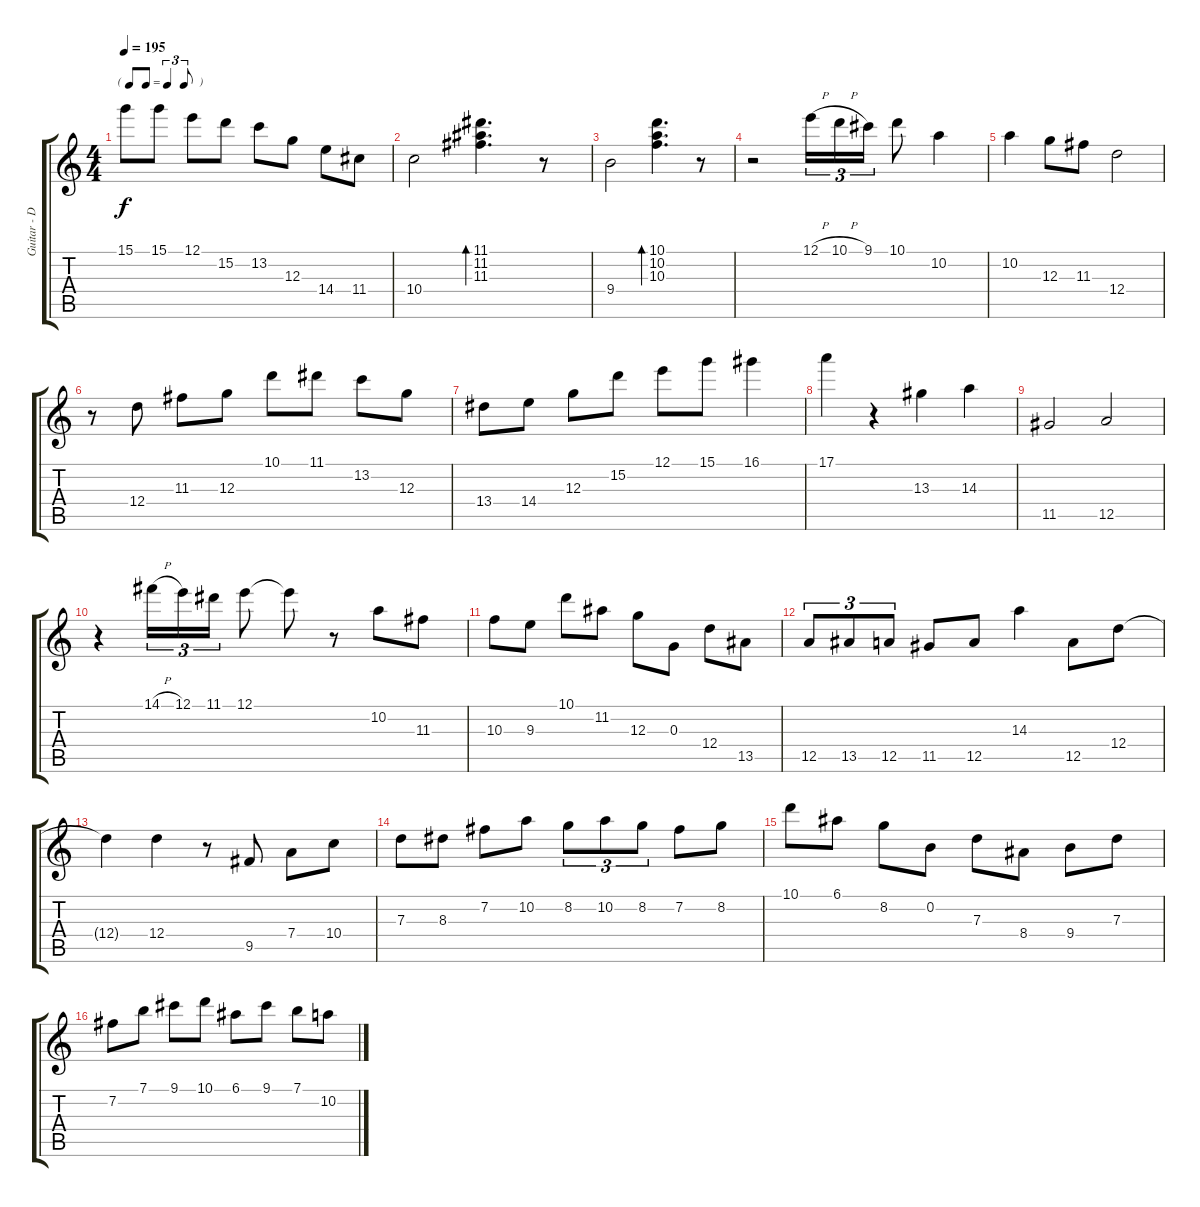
\track ("Guitar - Django" "Guitar - D") {instrument acousticguitarsteel}
\staff {score tabs}
\tuning (E4 B3 G3 D3 A2 E2) {hide}
\ts (4 4)
\tf triplet8th
\tempo 195
\clef g2
\ks c
15.1.8{dy f} 15.1.8 12.1.8 15.2.8 13.2.8 12.3.8 14.4.8 11.4.8 |
10.4.2 (11.1 11.2 11.3).4{d bd 480} r.8 |
9.4.2 (10.1 10.2 10.3).4{d bd 480} r.8 |
r.2 12.1{h}.16{tu (3 2)} 10.1{h}.16{tu (3 2)} 9.1.16{tu (3 2)} 10.1.8 10.2.4 |
10.2.4 12.3.8 11.3.8 12.4.2 |
r.8 12.4.8 11.3.8 12.3.8 10.1.8 11.1.8 13.2.8 12.3.8 |
13.4.8 14.4.8 12.3.8 15.2.8 12.1.8 15.1.8 16.1.4 |
17.1.4 r.4 13.3.4 14.3.4 |
11.5.2 12.5.2 |
r.4 14.1{h}.16{tu (3 2)} 12.1.16{tu (3 2)} 11.1.16{tu (3 2)} 12.1.8 12.1{t}.8 r.8 10.2.8 11.3.8 |
10.3.8 9.3.8 10.1.8 11.2.8 12.3.8 0.3.8 12.4.8 13.5.8 |
12.5.8{tu (3 2)} 13.5.8{tu (3 2)} 12.5.8{tu (3 2)} 11.5.8 12.5.8 14.3.4 12.5.8 12.4.8 |
12.4{t}.4 12.4.4 r.8 9.5.8 7.4.8 10.4.8 |
7.3.8 8.3.8 7.2.8 10.2.8 8.2.8{tu (3 2)} 10.2.8{tu (3 2)} 8.2.8{tu (3 2)} 7.2.8 8.2.8 |
10.1.8 6.1.8 8.2.8 0.2.8 7.3.8 8.4.8 9.4.8 7.3.8 |
7.2.8 7.1.8 9.1.8 10.1.8 6.1.8 9.1.8 7.1.8 10.2.8
